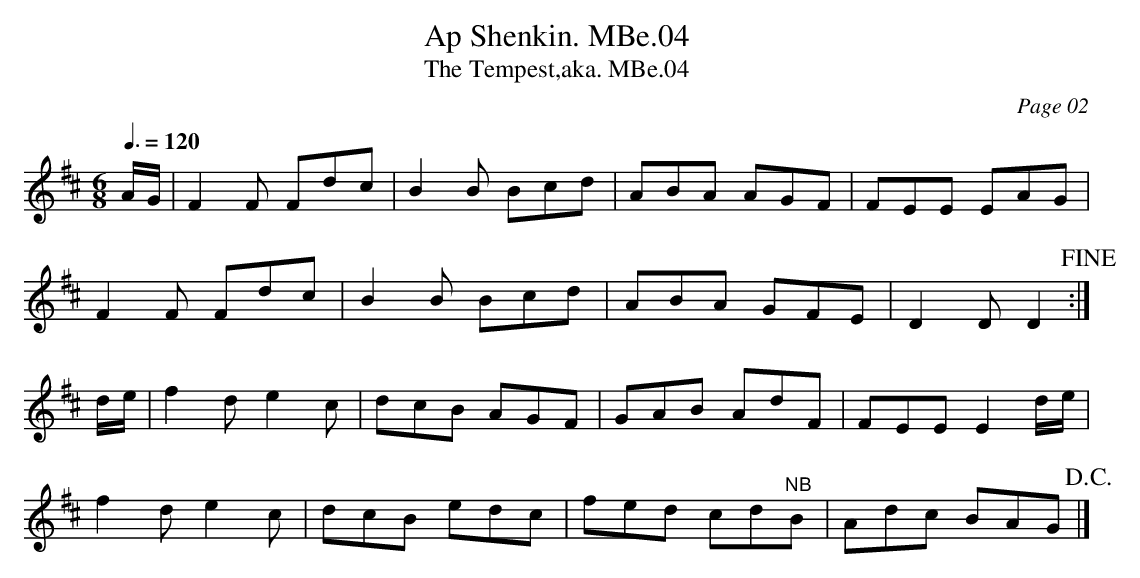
X:1
C:Page 02
T:Ap Shenkin. MBe.04
T:Tempest,aka. MBe.04, The
M:6/8
L:1/8
Q:3/8=120
K:D
A/G/|F2 F Fdc|B2 B Bcd|ABA AGF|FEE EAG|
F2 F Fdc|B2 B Bcd|ABA GFE|D2 D D2!fine!:|
d/e/|f2 d e2 c|dcB AGF|GAB AdF|FEE E2 d/e/|
f2 d e2 c|dcB edc|fed cd"^NB"B|Adc BAG!D.C.!|]
